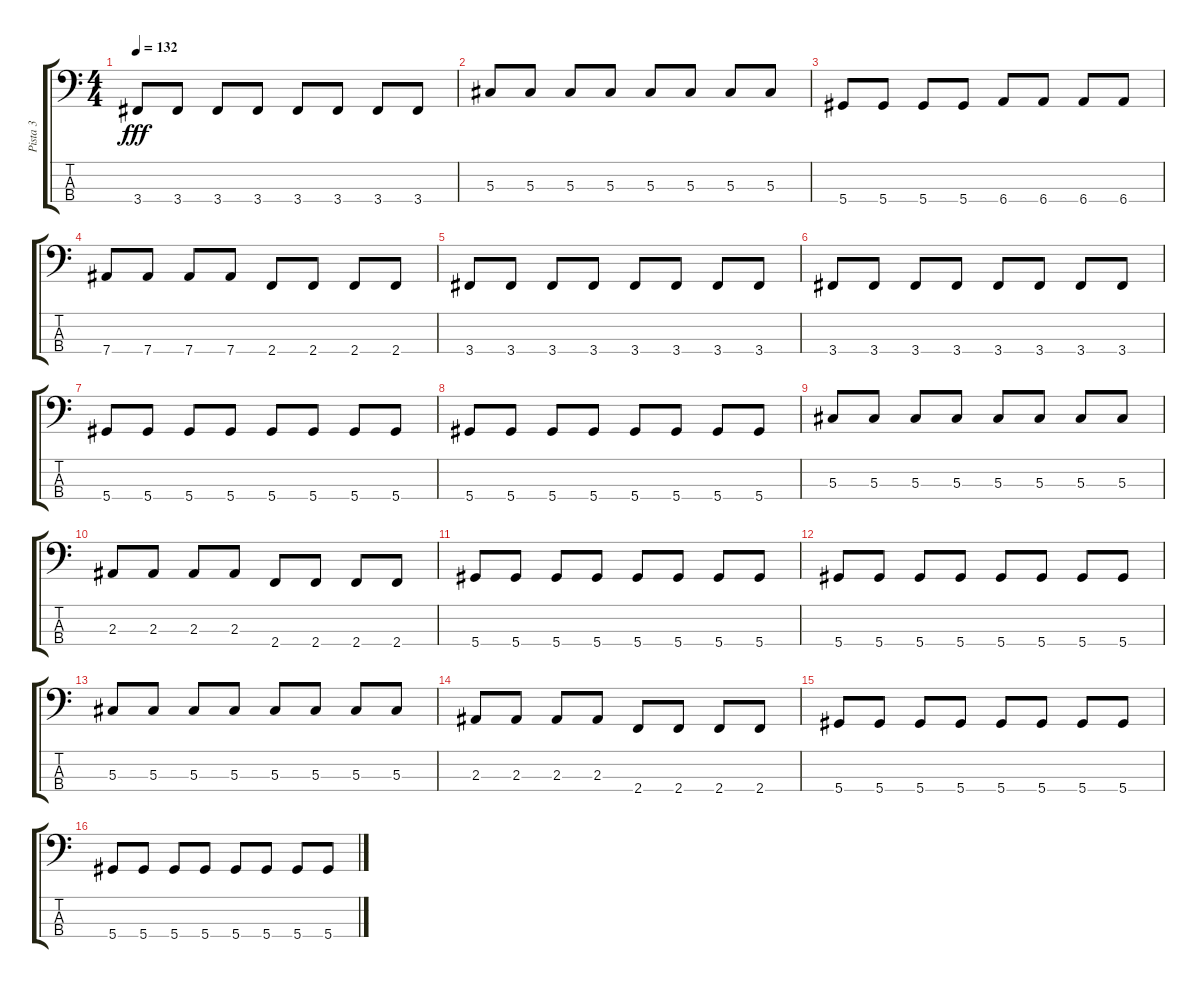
\track ("Pista 3" "Pista 3") {instrument electricbassfinger}
\staff {score tabs}
\tuning (Gb2 Db2 Ab1 Eb1) {hide}
\ts (4 4)
\tempo 132
\clef f4
\ks c
3.4.8{dy fff} 3.4.8 3.4.8 3.4.8 3.4.8 3.4.8 3.4.8 3.4.8 |
5.3.8 5.3.8 5.3.8 5.3.8 5.3.8 5.3.8 5.3.8 5.3.8 |
5.4.8 5.4.8 5.4.8 5.4.8 6.4.8 6.4.8 6.4.8 6.4.8 |
7.4.8 7.4.8 7.4.8 7.4.8 2.4.8 2.4.8 2.4.8 2.4.8 |
3.4.8 3.4.8 3.4.8 3.4.8 3.4.8 3.4.8 3.4.8 3.4.8 |
3.4.8 3.4.8 3.4.8 3.4.8 3.4.8 3.4.8 3.4.8 3.4.8 |
5.4.8 5.4.8 5.4.8 5.4.8 5.4.8 5.4.8 5.4.8 5.4.8 |
5.4.8 5.4.8 5.4.8 5.4.8 5.4.8 5.4.8 5.4.8 5.4.8 |
5.3.8 5.3.8 5.3.8 5.3.8 5.3.8 5.3.8 5.3.8 5.3.8 |
2.3.8 2.3.8 2.3.8 2.3.8 2.4.8 2.4.8 2.4.8 2.4.8 |
5.4.8 5.4.8 5.4.8 5.4.8 5.4.8 5.4.8 5.4.8 5.4.8 |
5.4.8 5.4.8 5.4.8 5.4.8 5.4.8 5.4.8 5.4.8 5.4.8 |
5.3.8 5.3.8 5.3.8 5.3.8 5.3.8 5.3.8 5.3.8 5.3.8 |
2.3.8 2.3.8 2.3.8 2.3.8 2.4.8 2.4.8 2.4.8 2.4.8 |
5.4.8 5.4.8 5.4.8 5.4.8 5.4.8 5.4.8 5.4.8 5.4.8 |
5.4.8 5.4.8 5.4.8 5.4.8 5.4.8 5.4.8 5.4.8 5.4.8
